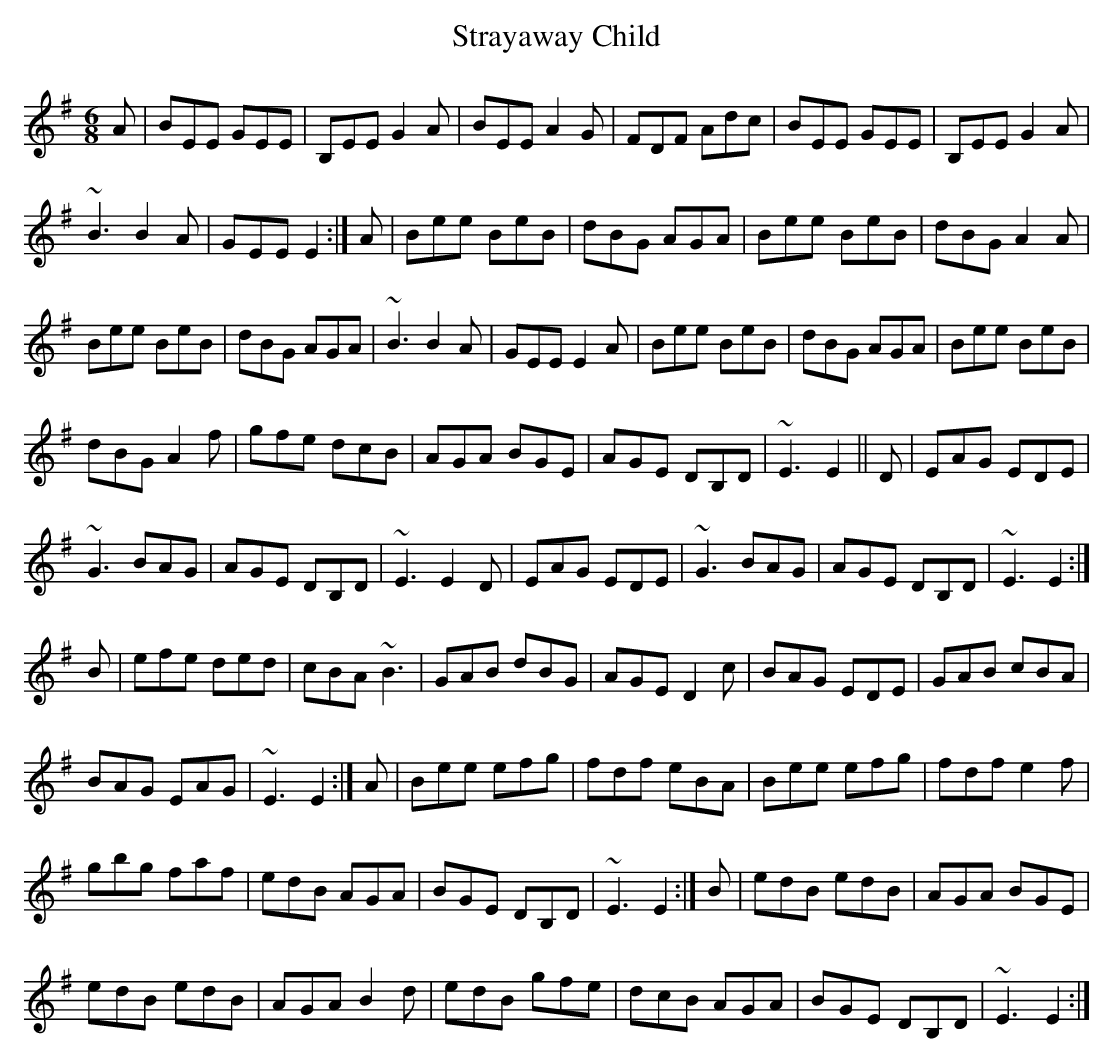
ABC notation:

X:1
T:Strayaway Child
M:6/8
L:1/8
K:Em
A|BEE GEE|B,EE G2 A|BEE A2 G|FDF Adc|BEE GEE|B,EE G2A|
~B3 B2 A|GEE E2:|A|Bee BeB|dBG AGA|Bee BeB|dBG A2A|
Bee BeB|dBG AGA|~B3 B2A|GEE E2 A|Bee BeB|dBG AGA|Bee BeB|
dBG A2f|gfe dcB|AGA BGE|AGE DB,D|~E3 E2||D|EAG EDE|
~G3 BAG|AGE DB,D|~E3 E2D|EAG EDE|~G3 BAG|AGE DB,D|~E3 E2:|
B|efe ded|cBA ~B3|GAB dBG|AGE D2c|BAG EDE|GAB cBA|
BAG EAG|~E3 E2:|A|Bee efg|fdf eBA|Bee efg|fdf e2f|
gbg faf|edB AGA|BGE DB,D|~E3 E2:|B|edB edB|AGA BGE|
edB edB|AGA B2d|edB gfe|dcB AGA|BGE DB,D|~E3 E2:|
